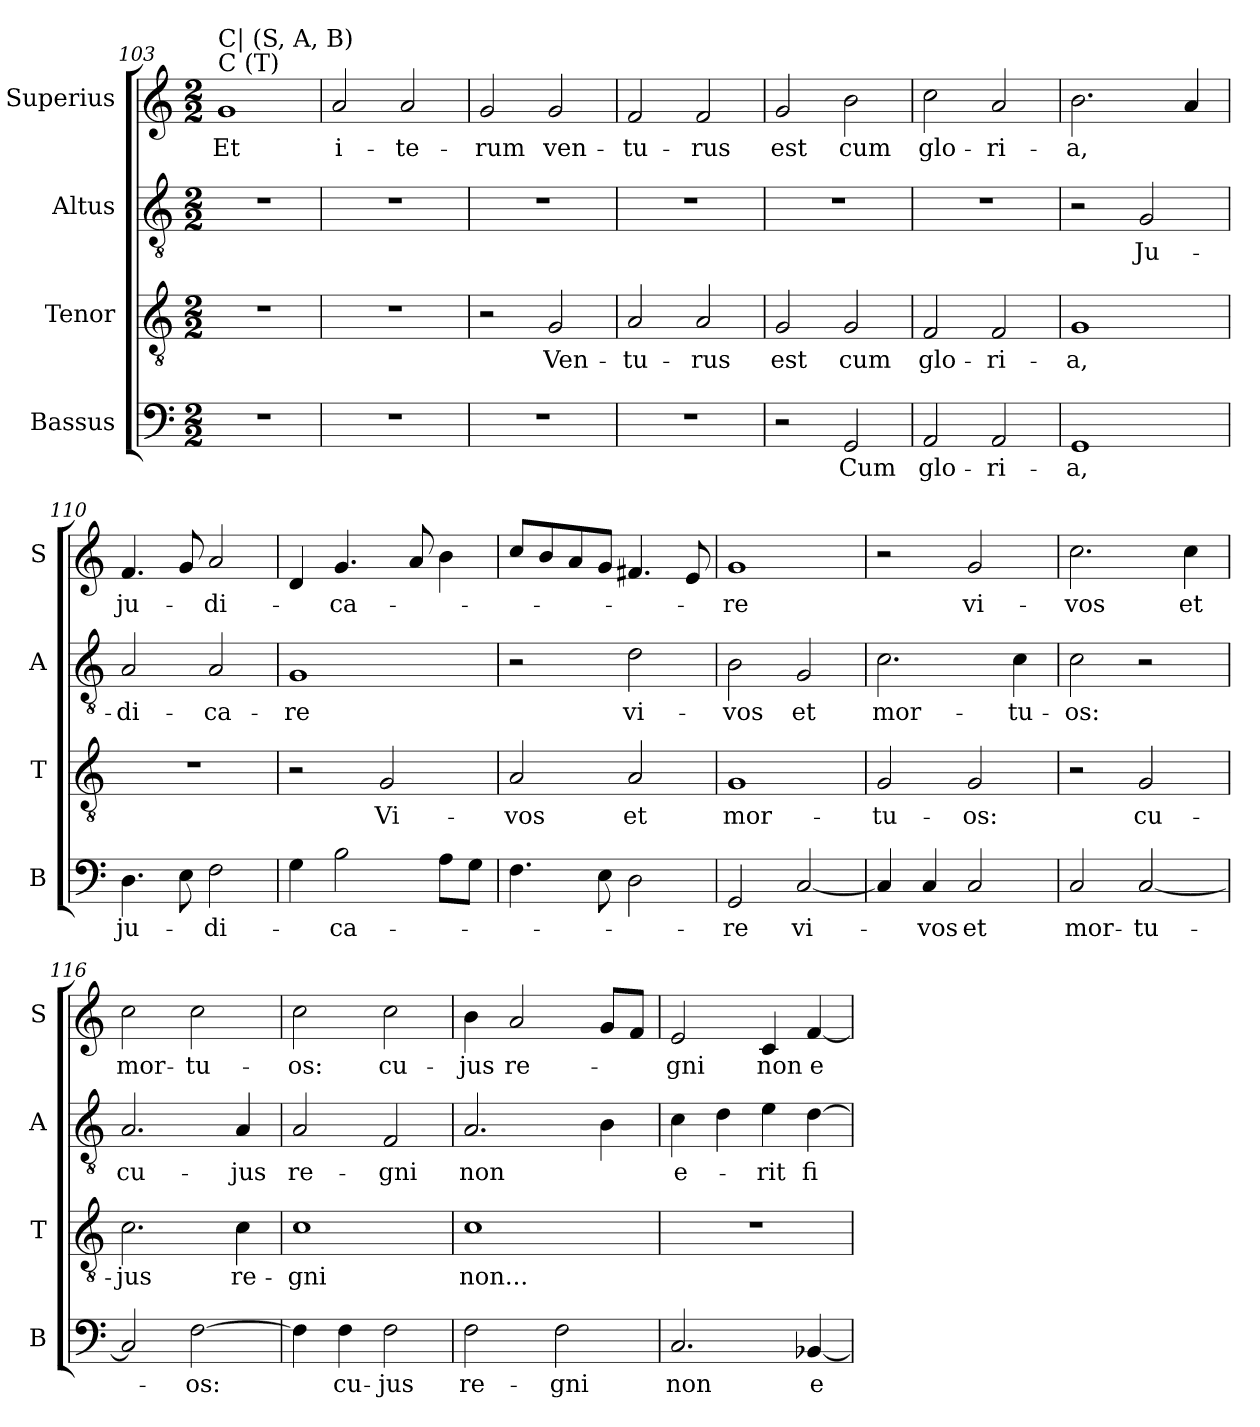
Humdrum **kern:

**kern	**text	**kern	**text	**kern	**text	**kern	**text
*part4	*part4	*part3	*part3	*part2	*part2	*part1	*part1
*staff4	*staff4	*staff3	*staff3	*staff2	*staff2	*staff1	*staff1
*I"Bassus	*	*I"Tenor	*	*I"Altus	*	*I"Superius	*
*I'B	*	*I'T	*	*I'A	*	*I'S	*
*clefF4	*	*clefGv2	*	*clefGv2	*	*clefG2	*
*k[]	*	*k[]	*	*k[]	*	*k[]	*
*M2/2	*	*M2/2	*	*M2/2	*	*M2/2	*
=103	=103	=103	=103	=103	=103	=103	=103
!	!	!	!	!	!	!LO:TX:a:t=C (T)	!
!	!	!	!	!	!	!LO:TX:a:t=C| (S, A, B)	!
1r	.	1r	.	1r	.	1g	Et
=104	=104	=104	=104	=104	=104	=104	=104
1r	.	1r	.	1r	.	2a	i-
.	.	.	.	.	.	2a	-te-
=105	=105	=105	=105	=105	=105	=105	=105
1r	.	2r	.	1r	.	2g	-rum
.	.	2G	Ven-	.	.	2g	ven-
=106	=106	=106	=106	=106	=106	=106	=106
1r	.	2A	-tu-	1r	.	2f	-tu-
.	.	2A	-rus	.	.	2f	-rus
=107	=107	=107	=107	=107	=107	=107	=107
2r	.	2G	est	1r	.	2g	est
2GG	Cum	2G	cum	.	.	2b	cum
=108	=108	=108	=108	=108	=108	=108	=108
2AA	glo-	2F	glo-	1r	.	2cc	glo-
2AA	-ri-	2F	-ri-	.	.	2a	-ri-
=109	=109	=109	=109	=109	=109	=109	=109
1GG	-a,	1G	-a,	2r	.	2.b	-a,
.	.	.	.	2G	Ju-	.	.
.	.	.	.	.	.	4a	.
=110	=110	=110	=110	=110	=110	=110	=110
4.D	ju-	1r	.	2A	-di-	4.f	ju-
8E	.	.	.	.	.	8g	.
2F	-di-	.	.	2A	-ca-	2a	-di-
=111	=111	=111	=111	=111	=111	=111	=111
4G	.	2r	.	1G	-re	4d	.
2B	-ca-	.	.	.	.	4.g	-ca-
.	.	2G	Vi-	.	.	.	.
.	.	.	.	.	.	8a	.
8AL	.	.	.	.	.	4b	.
8GJ	.	.	.	.	.	.	.
=112	=112	=112	=112	=112	=112	=112	=112
4.F	.	2A	-vos	2r	.	8ccL	.
.	.	.	.	.	.	8b	.
.	.	.	.	.	.	8a	.
8E	.	.	.	.	.	8gJ	.
2D	.	2A	et	2d	vi-	4.f#X	.
.	.	.	.	.	.	8e	.
=113	=113	=113	=113	=113	=113	=113	=113
2GG	-re	1G	mor-	2B	-vos	1g	-re
[2C	vi-	.	.	2G	et	.	.
=114	=114	=114	=114	=114	=114	=114	=114
4C]	.	2G	-tu-	2.c	mor-	2r	.
4C	-vos	.	.	.	.	.	.
2C	et	2G	-os:	.	.	2g	vi-
.	.	.	.	4c	-tu-	.	.
=115	=115	=115	=115	=115	=115	=115	=115
2C	mor-	2r	.	2c	-os:	2.cc	-vos
[2C	-tu-	2G	cu-	2r	.	.	.
.	.	.	.	.	.	4cc	et
=116	=116	=116	=116	=116	=116	=116	=116
2C]	.	2.c	-jus	2.A	cu-	2cc	mor-
[2F	-os:	.	.	.	.	2cc	-tu-
.	.	4c	re-	4A	-jus	.	.
=117	=117	=117	=117	=117	=117	=117	=117
4F]	.	1c	-gni	2A	re-	2cc	-os:
4F	cu-	.	.	.	.	.	.
2F	-jus	.	.	2F	-gni	2cc	cu-
=118	=118	=118	=118	=118	=118	=118	=118
2F	re-	1c	non...	2.A	non	4b	-jus
.	.	.	.	.	.	2a	re-
2F	-gni	.	.	.	.	.	.
.	.	.	.	4B	.	8gL	.
.	.	.	.	.	.	8fJ	.
=119	=119	=119	=119	=119	=119	=119	=119
2.C	non	1r	.	4c	e-	2e	-gni
.	.	.	.	4d	.	.	.
.	.	.	.	4e	-rit	4c	non
[4BB-X	e-	.	.	[4d	fi-	[4f	e-
=	=	=	=	=	=	=	=
*-	*-	*-	*-	*-	*-	*-	*-
